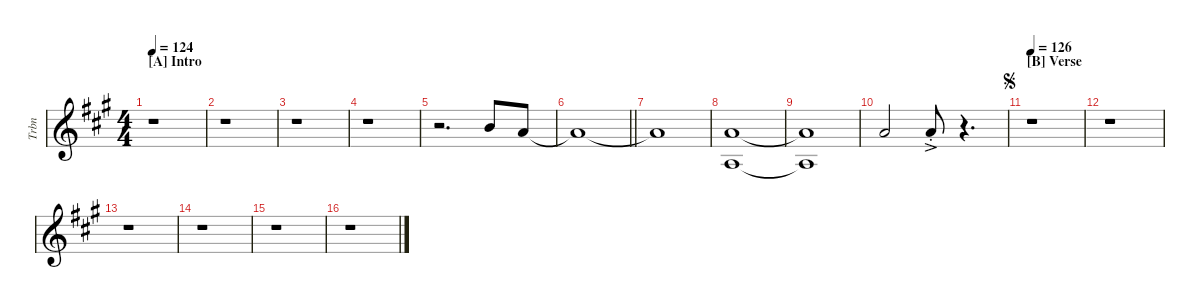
\hideDynamics
\bracketExtendMode groupsimilarinstruments
\otherSystemsTrackNameOrientation horizontal
\track ("Trombone " "Trbn") {defaultSystemsLayout 8 instrument trombone}
\staff {score}
\tuning (E4 B3 G3 D3 A2 E2)
\ts (4 4)
\section ("A" "Intro")
\tempo 124
\clef g2
\ks a
r.1{dy mf instrument trombone beam Down} |
r.1{beam Down} |
r.1{beam Down} |
r.1{beam Down} |
r.2{d beam Down} 7.1{acc forcenatural}.8{beam Up} 5.1{acc forcenatural}.8{beam Up} |
\barLineRight lightlight
5.1{t acc forcenatural}.1{beam Up} |
5.1{t acc forcenatural}.1{beam Up} |
(5.1{acc forcenatural} 2.3{acc forcenatural}).1{beam Up} |
(5.1{t acc forcenatural} 2.3{t acc forcenatural}).1{beam Up} |
5.1{acc forcenatural}.2{beam Up} 5.1{ac st acc forcenatural}.8{beam Up} r.4{d beam Up} |
\section ("B" "Verse")
\jump segno
\tempo 126
r.1{beam Down} |
r.1{beam Down} |
r.1{beam Down} |
r.1{beam Down} |
r.1{beam Down} |
r.1{beam Down}
